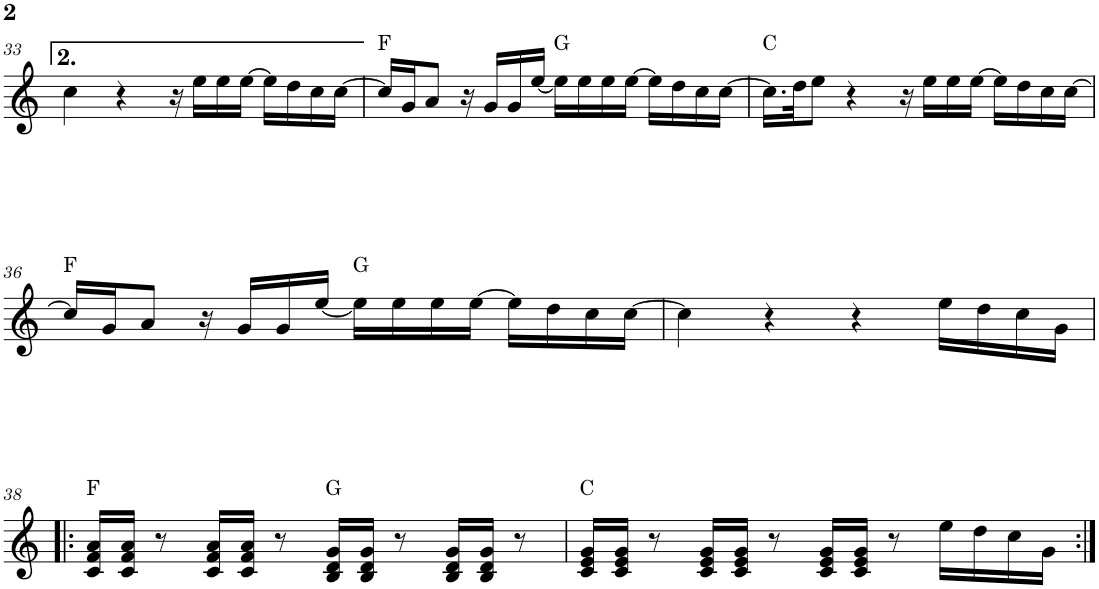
**kern	**harte
*part1	*part1
*staff1	*
*I"P1	*
!!LO:PB:g=z
*clefG2	*
*k[]	*
*M4/4	*
=33	=33
4cc\	.
4r	.
16r	.
16ee\LL	.
16ee\	.
[>16ee\JJ	.
16ee\LL]	.
16dd\	.
16cc\	.
[>16cc\JJ	.
=34	=34
16cc/LL]	F:maj
16g/J	.
8a/J	.
16r	.
16g/LL	.
16g/	.
[<16ee/JJ	.
16ee\LL]	G:maj
16ee\	.
16ee\	.
[>16ee\JJ	.
16ee\LL]	.
16dd\	.
16cc\	.
[>16cc\JJ	.
=35	=35
16.cc\LL]	C:maj
32dd\JK	.
8ee\J	.
4r	.
16r	.
16ee\LL	.
16ee\	.
[>16ee\JJ	.
16ee\LL]	.
16dd\	.
16cc\	.
[>16cc\JJ	.
!!LO:LB:g=z
=36	=36
16cc/LL]	F:maj
16g/J	.
8a/J	.
16r	.
16g/LL	.
16g/	.
[<16ee/JJ	.
16ee\LL]	G:maj
16ee\	.
16ee\	.
[>16ee\JJ	.
16ee\LL]	.
16dd\	.
16cc\	.
[>16cc\JJ	.
=37	=37
4cc\]	.
4r	.
4r	.
16ee\LL	.
16dd\	.
16cc\	.
16g\JJ	.
!!LO:LB:g=z
=38!|:	=38!|:
16c/ 16f/ 16a/LL	F:maj
16c/ 16f/ 16a/JJ	.
8r	.
16c/ 16f/ 16a/LL	.
16c/ 16f/ 16a/JJ	.
8r	.
16B/ 16d/ 16g/LL	G:maj
16B/ 16d/ 16g/JJ	.
8r	.
16B/ 16d/ 16g/LL	.
16B/ 16d/ 16g/JJ	.
8r	.
=39	=39
16c/ 16e/ 16g/LL	C:maj
16c/ 16e/ 16g/JJ	.
8r	.
16c/ 16e/ 16g/LL	.
16c/ 16e/ 16g/JJ	.
8r	.
16c/ 16e/ 16g/LL	.
16c/ 16e/ 16g/JJ	.
8r	.
16ee\LL	.
16dd\	.
16cc\	.
16g\JJ	.
=:|!	=:|!
*-	*-
